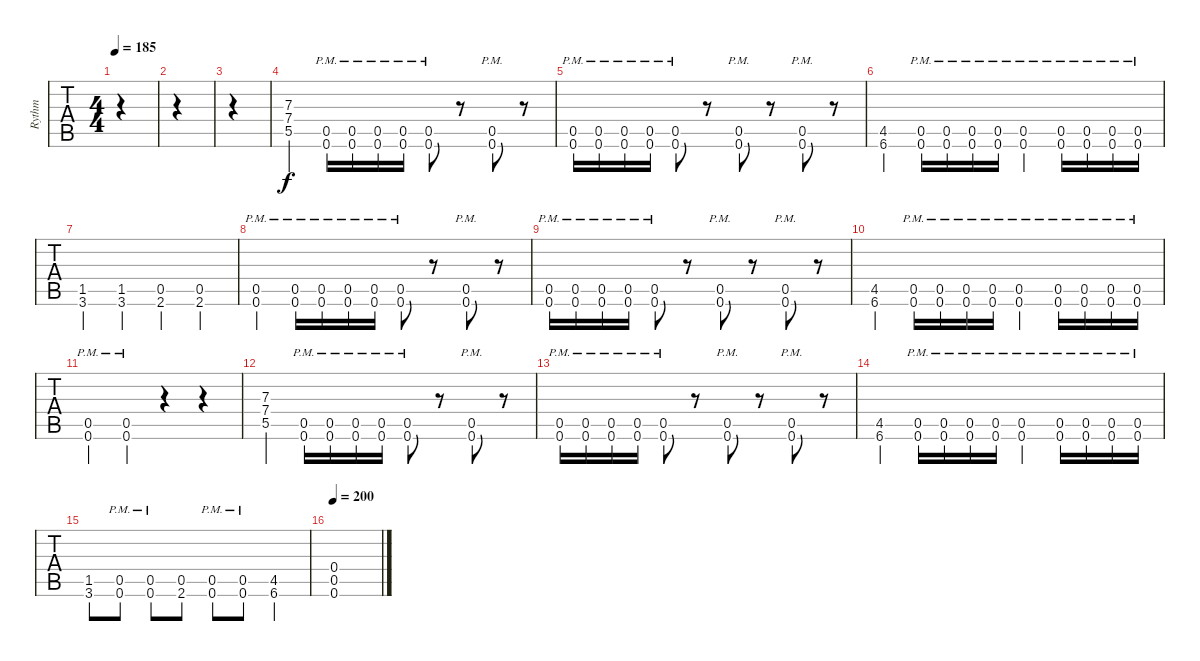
\track ("Rythm" "Rythm") {instrument distortionguitar}
\staff {tabs}
\tuning (D4 A3 F3 C3 G2 C2) {hide}
\ts (4 4)
\tempo 185
\clef g2
\ks c
|
|
|
(7.3 7.4 5.5).4 (0.5{pm} 0.6{pm}).16 (0.5{pm} 0.6{pm}).16 (0.5{pm} 0.6{pm}).16 (0.5{pm} 0.6{pm}).16 (0.5{pm} 0.6{pm}).8 r.8 (0.5{pm} 0.6{pm}).8 r.8 |
(0.5{pm} 0.6{pm}).16 (0.5{pm} 0.6{pm}).16 (0.5{pm} 0.6{pm}).16 (0.5{pm} 0.6{pm}).16 (0.5{pm} 0.6{pm}).8 r.8 (0.5{pm} 0.6{pm}).8 r.8 (0.5{pm} 0.6{pm}).8 r.8 |
(4.5 6.6).4 (0.5{pm} 0.6{pm}).16 (0.5{pm} 0.6{pm}).16 (0.5{pm} 0.6{pm}).16 (0.5{pm} 0.6{pm}).16 (0.5{pm} 0.6{pm}).4 (0.5{pm} 0.6{pm}).16 (0.5{pm} 0.6{pm}).16 (0.5{pm} 0.6{pm}).16 (0.5{pm} 0.6{pm}).16 |
(1.5 3.6).4 (1.5 3.6).4 (0.5 2.6).4 (0.5 2.6).4 |
(0.5{pm} 0.6{pm}).4 (0.5{pm} 0.6{pm}).16 (0.5{pm} 0.6{pm}).16 (0.5{pm} 0.6{pm}).16 (0.5{pm} 0.6{pm}).16 (0.5{pm} 0.6{pm}).8 r.8 (0.5{pm} 0.6{pm}).8 r.8 |
(0.5{pm} 0.6{pm}).16 (0.5{pm} 0.6{pm}).16 (0.5{pm} 0.6{pm}).16 (0.5{pm} 0.6{pm}).16 (0.5{pm} 0.6{pm}).8 r.8 (0.5{pm} 0.6{pm}).8 r.8 (0.5{pm} 0.6{pm}).8 r.8 |
(4.5 6.6).4 (0.5{pm} 0.6{pm}).16 (0.5{pm} 0.6{pm}).16 (0.5{pm} 0.6{pm}).16 (0.5{pm} 0.6{pm}).16 (0.5{pm} 0.6{pm}).4 (0.5{pm} 0.6{pm}).16 (0.5{pm} 0.6{pm}).16 (0.5{pm} 0.6{pm}).16 (0.5{pm} 0.6{pm}).16 |
(0.5{pm} 0.6{pm}).4 (0.5{pm} 0.6{pm}).4 r.4 r.4 |
(7.3 7.4 5.5).4 (0.5{pm} 0.6{pm}).16 (0.5{pm} 0.6{pm}).16 (0.5{pm} 0.6{pm}).16 (0.5{pm} 0.6{pm}).16 (0.5{pm} 0.6{pm}).8 r.8 (0.5{pm} 0.6{pm}).8 r.8 |
(0.5{pm} 0.6{pm}).16 (0.5{pm} 0.6{pm}).16 (0.5{pm} 0.6{pm}).16 (0.5{pm} 0.6{pm}).16 (0.5{pm} 0.6{pm}).8 r.8 (0.5{pm} 0.6{pm}).8 r.8 (0.5{pm} 0.6{pm}).8 r.8 |
(4.5 6.6).4 (0.5{pm} 0.6{pm}).16 (0.5{pm} 0.6{pm}).16 (0.5{pm} 0.6{pm}).16 (0.5{pm} 0.6{pm}).16 (0.5{pm} 0.6{pm}).4 (0.5{pm} 0.6{pm}).16 (0.5{pm} 0.6{pm}).16 (0.5{pm} 0.6{pm}).16 (0.5{pm} 0.6{pm}).16 |
(1.5 3.6).8 (0.5{pm} 0.6{pm}).8 (0.5{pm} 0.6{pm}).8 (0.5 2.6).8 (0.5{pm} 0.6{pm}).8 (0.5{pm} 0.6{pm}).8 (4.5 6.6).4 |
\tempo 200
(0.4 0.5 0.6).1
